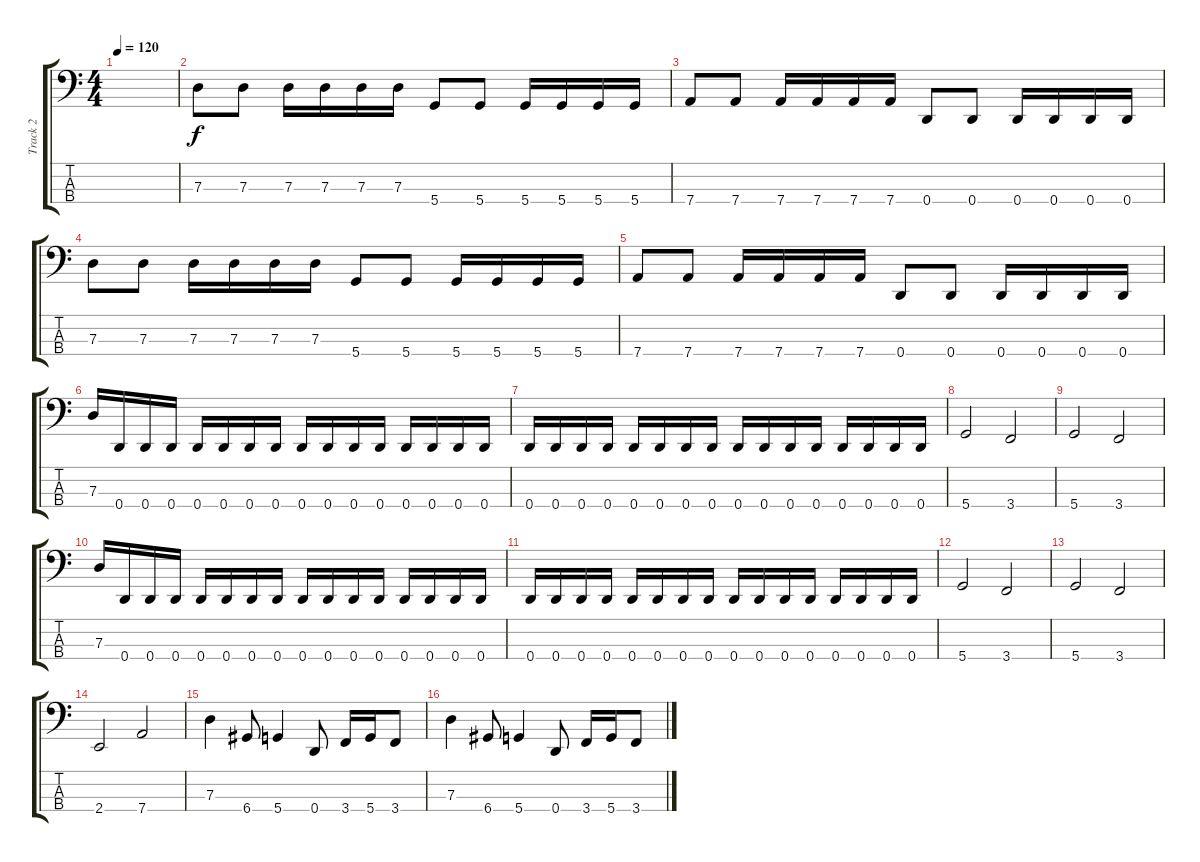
\track ("Track 2" "Track 2") {instrument electricbassfinger}
\staff {score tabs}
\tuning (F2 C2 G1 D1) {hide}
\ts (4 4)
\tempo 120
\clef f4
\ks c
|
7.3.8 7.3.8 7.3.16 7.3.16 7.3.16 7.3.16 5.4.8 5.4.8 5.4.16 5.4.16 5.4.16 5.4.16 |
7.4.8 7.4.8 7.4.16 7.4.16 7.4.16 7.4.16 0.4.8 0.4.8 0.4.16 0.4.16 0.4.16 0.4.16 |
7.3.8 7.3.8 7.3.16 7.3.16 7.3.16 7.3.16 5.4.8 5.4.8 5.4.16 5.4.16 5.4.16 5.4.16 |
7.4.8 7.4.8 7.4.16 7.4.16 7.4.16 7.4.16 0.4.8 0.4.8 0.4.16 0.4.16 0.4.16 0.4.16 |
7.3.16 0.4.16 0.4.16 0.4.16 0.4.16 0.4.16 0.4.16 0.4.16 0.4.16 0.4.16 0.4.16 0.4.16 0.4.16 0.4.16 0.4.16 0.4.16 |
0.4.16 0.4.16 0.4.16 0.4.16 0.4.16 0.4.16 0.4.16 0.4.16 0.4.16 0.4.16 0.4.16 0.4.16 0.4.16 0.4.16 0.4.16 0.4.16 |
5.4.2 3.4.2 |
5.4.2 3.4.2 |
7.3.16 0.4.16 0.4.16 0.4.16 0.4.16 0.4.16 0.4.16 0.4.16 0.4.16 0.4.16 0.4.16 0.4.16 0.4.16 0.4.16 0.4.16 0.4.16 |
0.4.16 0.4.16 0.4.16 0.4.16 0.4.16 0.4.16 0.4.16 0.4.16 0.4.16 0.4.16 0.4.16 0.4.16 0.4.16 0.4.16 0.4.16 0.4.16 |
5.4.2 3.4.2 |
5.4.2 3.4.2 |
2.4.2 7.4.2 |
7.3.4 6.4.8 5.4.4 0.4.8 3.4.16 5.4.16 3.4.8 |
7.3.4 6.4.8 5.4.4 0.4.8 3.4.16 5.4.16 3.4.8
